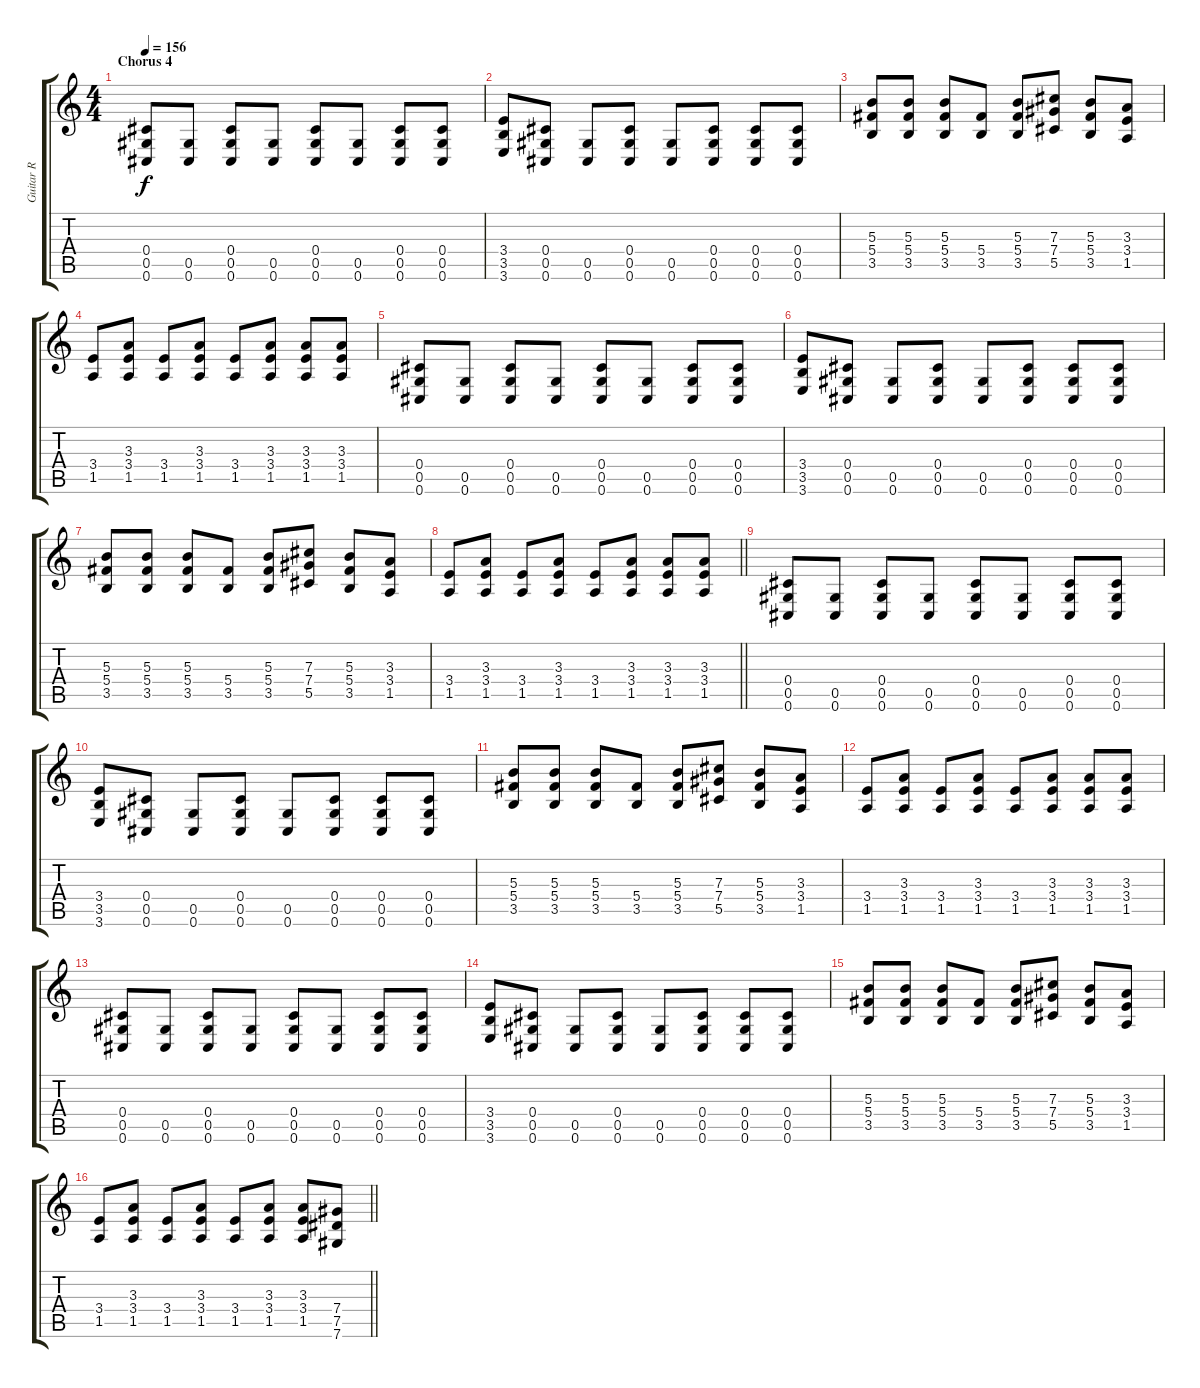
\track ("Guitar R" "Guitar R") {instrument overdrivenguitar}
\staff {score tabs}
\tuning (Eb4 Bb3 Gb3 Db3 Ab2 Db2) {hide}
\ts (4 4)
\section ("" "Chorus 4")
\tempo 156
\clef g2
\ks c
(0.4 0.5 0.6).8{dy f} (0.5 0.6).8 (0.4 0.5 0.6).8 (0.5 0.6).8 (0.4 0.5 0.6).8 (0.5 0.6).8 (0.4 0.5 0.6).8 (0.4 0.5 0.6).8 |
(3.4 3.5 3.6).8 (0.4 0.5 0.6).8 (0.5 0.6).8 (0.4 0.5 0.6).8 (0.5 0.6).8 (0.4 0.5 0.6).8 (0.4 0.5 0.6).8 (0.4 0.5 0.6).8 |
(5.3 5.4 3.5).8 (5.3 5.4 3.5).8 (5.3 5.4 3.5).8 (5.4 3.5).8 (5.3 5.4 3.5).8 (7.3 7.4 5.5).8 (5.3 5.4 3.5).8 (3.3 3.4 1.5).8 |
(3.4 1.5).8 (3.3 3.4 1.5).8 (3.4 1.5).8 (3.3 3.4 1.5).8 (3.4 1.5).8 (3.3 3.4 1.5).8 (3.3 3.4 1.5).8 (3.3 3.4 1.5).8 |
(0.4 0.5 0.6).8 (0.5 0.6).8 (0.4 0.5 0.6).8 (0.5 0.6).8 (0.4 0.5 0.6).8 (0.5 0.6).8 (0.4 0.5 0.6).8 (0.4 0.5 0.6).8 |
(3.4 3.5 3.6).8 (0.4 0.5 0.6).8 (0.5 0.6).8 (0.4 0.5 0.6).8 (0.5 0.6).8 (0.4 0.5 0.6).8 (0.4 0.5 0.6).8 (0.4 0.5 0.6).8 |
(5.3 5.4 3.5).8 (5.3 5.4 3.5).8 (5.3 5.4 3.5).8 (5.4 3.5).8 (5.3 5.4 3.5).8 (7.3 7.4 5.5).8 (5.3 5.4 3.5).8 (3.3 3.4 1.5).8 |
\barLineRight lightlight
(3.4 1.5).8 (3.3 3.4 1.5).8 (3.4 1.5).8 (3.3 3.4 1.5).8 (3.4 1.5).8 (3.3 3.4 1.5).8 (3.3 3.4 1.5).8 (3.3 3.4 1.5).8 |
(0.4 0.5 0.6).8 (0.5 0.6).8 (0.4 0.5 0.6).8 (0.5 0.6).8 (0.4 0.5 0.6).8 (0.5 0.6).8 (0.4 0.5 0.6).8 (0.4 0.5 0.6).8 |
(3.4 3.5 3.6).8 (0.4 0.5 0.6).8 (0.5 0.6).8 (0.4 0.5 0.6).8 (0.5 0.6).8 (0.4 0.5 0.6).8 (0.4 0.5 0.6).8 (0.4 0.5 0.6).8 |
(5.3 5.4 3.5).8 (5.3 5.4 3.5).8 (5.3 5.4 3.5).8 (5.4 3.5).8 (5.3 5.4 3.5).8 (7.3 7.4 5.5).8 (5.3 5.4 3.5).8 (3.3 3.4 1.5).8 |
(3.4 1.5).8 (3.3 3.4 1.5).8 (3.4 1.5).8 (3.3 3.4 1.5).8 (3.4 1.5).8 (3.3 3.4 1.5).8 (3.3 3.4 1.5).8 (3.3 3.4 1.5).8 |
(0.4 0.5 0.6).8 (0.5 0.6).8 (0.4 0.5 0.6).8 (0.5 0.6).8 (0.4 0.5 0.6).8 (0.5 0.6).8 (0.4 0.5 0.6).8 (0.4 0.5 0.6).8 |
(3.4 3.5 3.6).8 (0.4 0.5 0.6).8 (0.5 0.6).8 (0.4 0.5 0.6).8 (0.5 0.6).8 (0.4 0.5 0.6).8 (0.4 0.5 0.6).8 (0.4 0.5 0.6).8 |
(5.3 5.4 3.5).8 (5.3 5.4 3.5).8 (5.3 5.4 3.5).8 (5.4 3.5).8 (5.3 5.4 3.5).8 (7.3 7.4 5.5).8 (5.3 5.4 3.5).8 (3.3 3.4 1.5).8 |
\barLineRight lightlight
(3.4 1.5).8 (3.3 3.4 1.5).8 (3.4 1.5).8 (3.3 3.4 1.5).8 (3.4 1.5).8 (3.3 3.4 1.5).8 (3.3 3.4 1.5).8 (7.4 7.5 7.6).8
